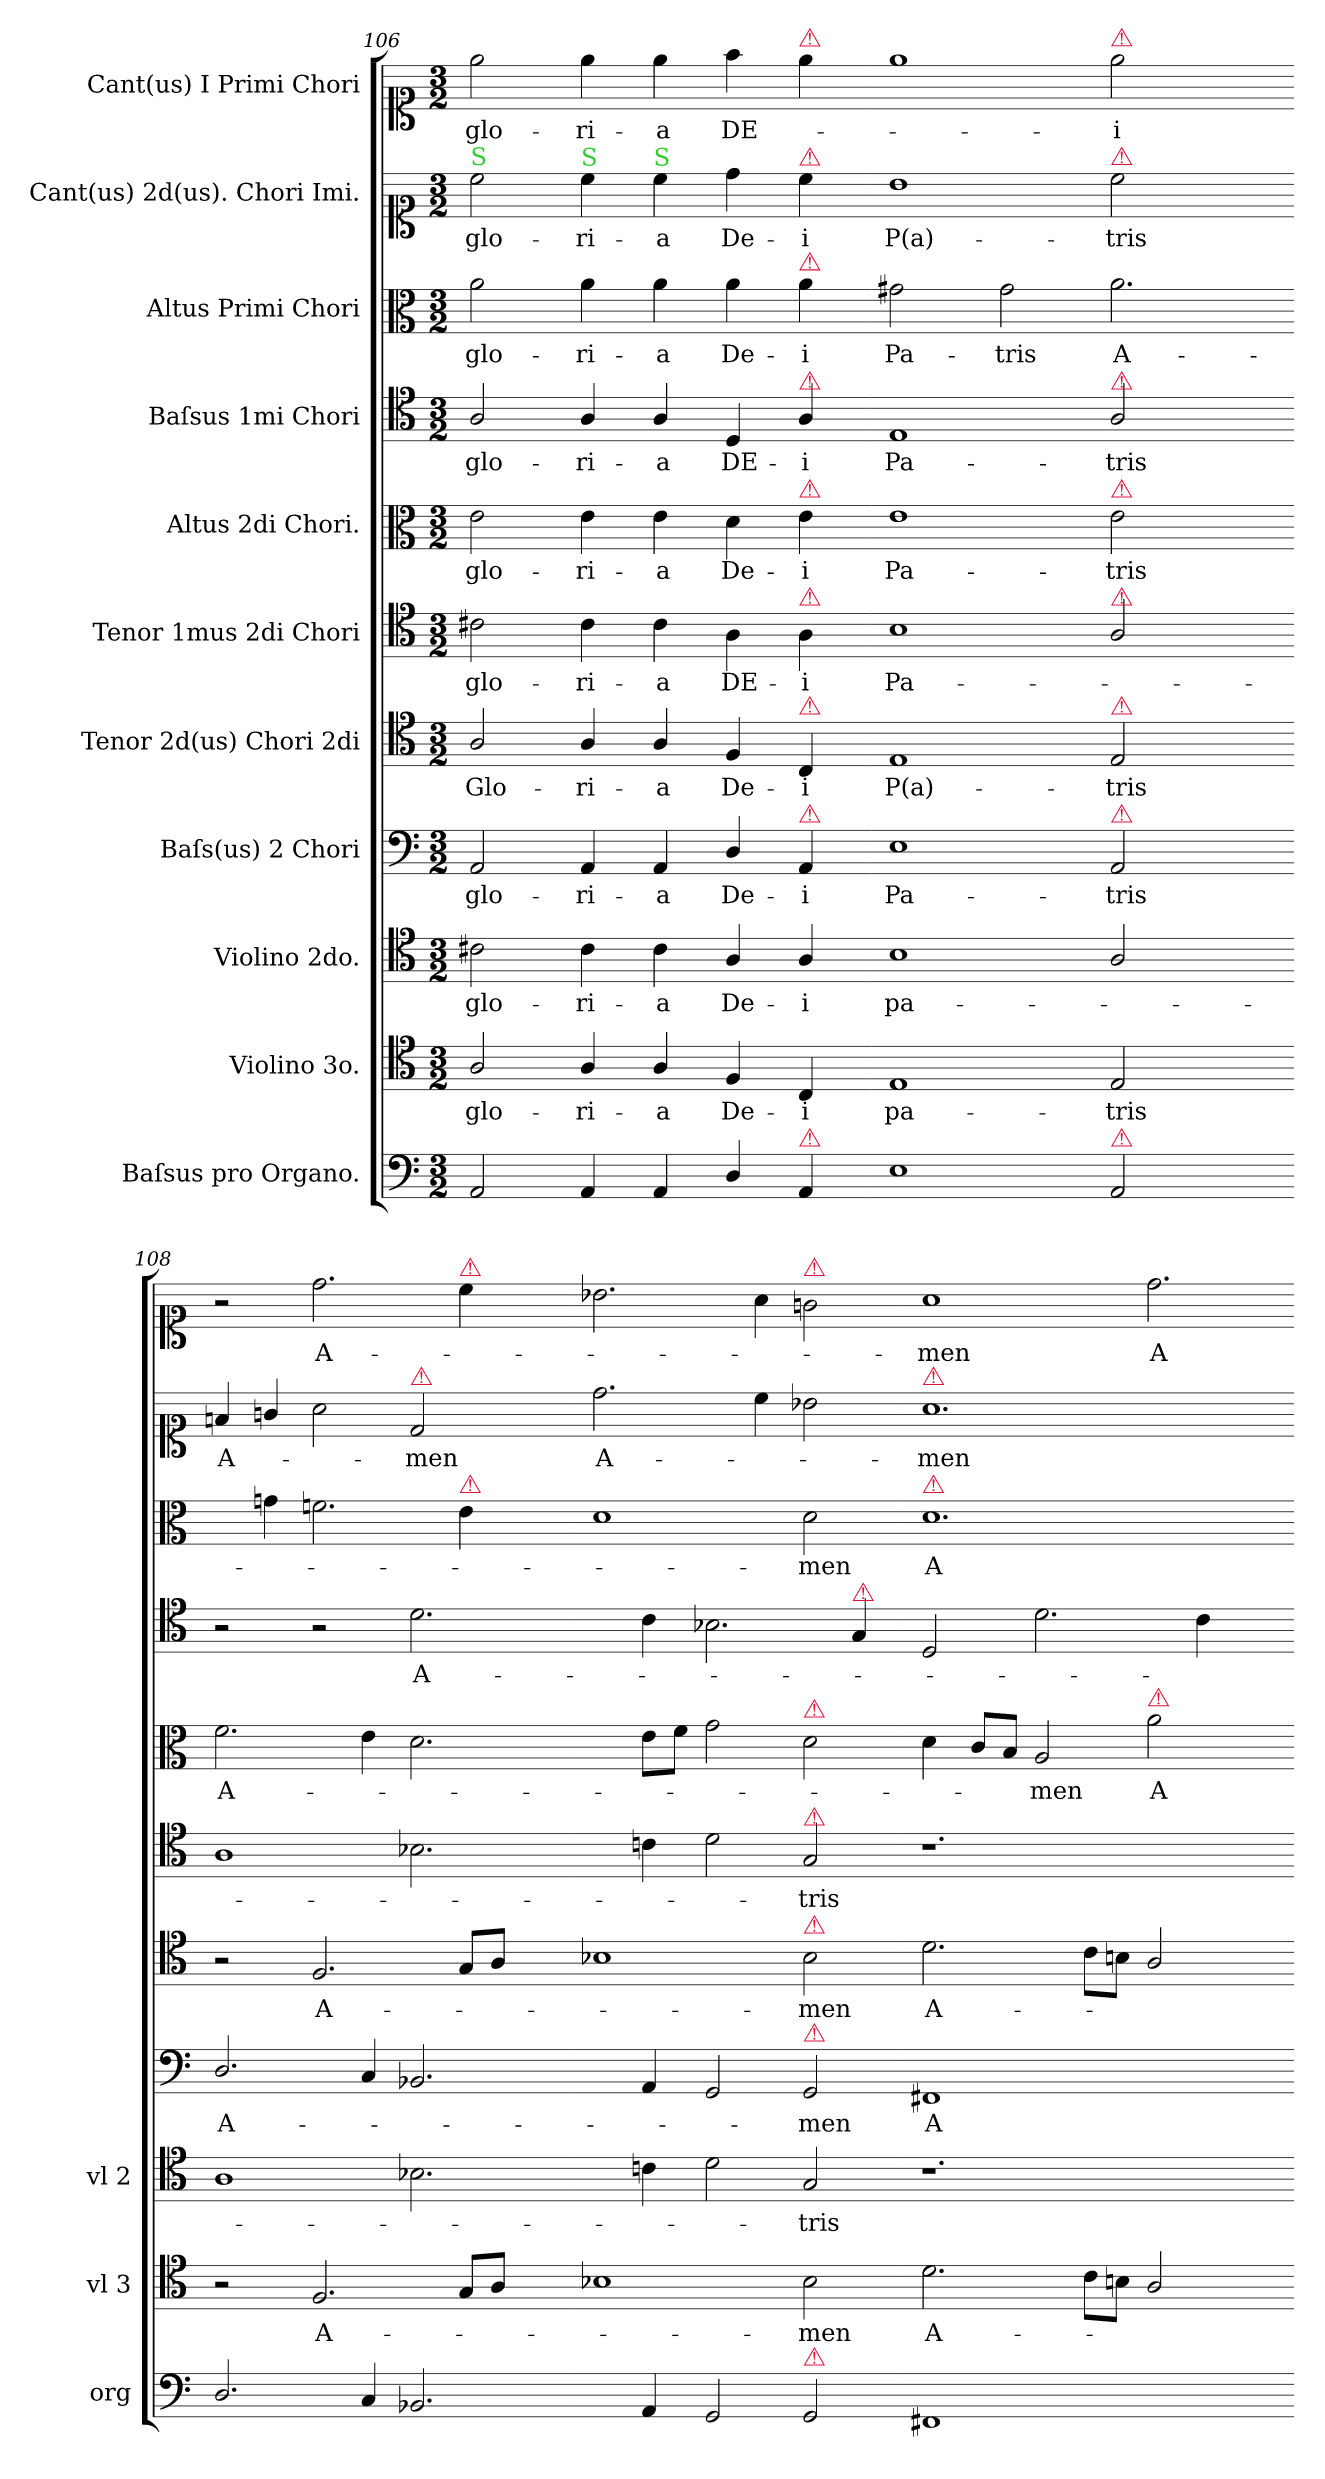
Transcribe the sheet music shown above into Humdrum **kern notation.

**kern	**kern	**text	**kern	**text	**kern	**text	**kern	**text	**kern	**text	**kern	**text	**kern	**text	**kern	**text	**kern	**text	**kern	**text
*part11	*part10	*part10	*part9	*part9	*part8	*part8	*part7	*part7	*part6	*part6	*part5	*part5	*part4	*part4	*part3	*part3	*part2	*part2	*part1	*part1
*staff11	*staff10	*staff10	*staff9	*staff9	*staff8	*staff8	*staff7	*staff7	*staff6	*staff6	*staff5	*staff5	*staff4	*staff4	*staff3	*staff3	*staff2	*staff2	*staff1	*staff1
*I"Baſsus pro Organo.	*I"Violino 3o.	*	*I"Violino 2do.	*	*I"Baſs(us) 2 Chori	*	*I"Tenor 2d(us) Chori 2di	*	*I"Tenor 1mus 2di Chori	*	*I"Altus 2di Chori.	*	*I"Baſsus 1mi Chori	*	*I"Altus Primi Chori	*	*I"Cant(us) 2d(us). Chori Imi.	*	*I"Cant(us) I Primi Chori	*
*I'org	*I'vl 3	*	*I'vl 2	*	*	*	*	*	*	*	*	*	*	*	*	*	*	*	*	*
*clefF4	*clefC4	*	*clefC4	*	*clefF4	*	*clefC4	*	*clefC4	*	*clefC3	*	*clefC4	*	*clefC3	*	*clefC1	*	*clefC1	*
*k[]	*k[]	*	*k[]	*	*k[]	*	*k[]	*	*k[]	*	*k[]	*	*k[]	*	*k[]	*	*k[]	*	*k[]	*
*D:dor	*D:dor	*	*D:dor	*	*D:dor	*	*D:dor	*	*D:dor	*	*D:dor	*	*D:dor	*	*D:dor	*	*D:dor	*	*D:dor	*
*M3/2	*M3/2	*	*M3/2	*	*M3/2	*	*M3/2	*	*M3/2	*	*M3/2	*	*M3/2	*	*M3/2	*	*M3/2	*	*M3/2	*
=106	=106	=106	=106	=106	=106	=106	=106	=106	=106	=106	=106	=106	=106	=106	=106	=106	=106	=106	=106	=106
!	!	!	!	!	!	!	!	!	!	!	!	!	!	!	!	!	!LO:TX:a:color=limegreen:t=S	!	!	!
!	!	!LO:LY:i	!	!LO:LY:i	!	!LO:LY:i	!	!LO:LY:i	!	!LO:LY:i	!	!	!	!LO:LY:i	!	!	!	!	!	!LO:LY:i
2AA/	2A/	glo-	2c#X\	glo-	2AA/	glo-	2A/	Glo-	2c#X\	glo-	2e\	glo-	2A/	glo-	2a\	glo-	2cc\	glo-	2ee\	glo-
!	!	!	!	!	!	!	!	!	!	!	!	!	!	!	!	!	!LO:TX:a:color=limegreen:t=S	!	!	!
!	!	!LO:LY:i	!	!LO:LY:i	!	!LO:LY:i	!	!LO:LY:i	!	!LO:LY:i	!	!	!	!LO:LY:i	!	!	!	!	!	!LO:LY:i
4AA/	4A/	-ri-	4c#\	-ri-	4AA/	-ri-	4A/	-ri-	4c#\	-ri-	4e\	-ri-	4A/	-ri-	4a\	-ri-	4cc\	-ri-	4ee\	-ri-
!	!	!	!	!	!	!	!	!	!	!	!	!	!	!	!	!	!LO:TX:a:color=limegreen:t=S	!	!	!
!	!	!LO:LY:i	!	!LO:LY:i	!	!LO:LY:i	!	!LO:LY:i	!	!LO:LY:i	!	!	!	!LO:LY:i	!	!	!	!	!	!LO:LY:i
4AA/	4A/	-a	4c#\	-a	4AA/	-a	4A/	-a	4c#\	-a	4e\	-a	4A/	-a	4a\	-a	4cc\	-a	4ee\	-a
!	!	!LO:LY:i	!	!LO:LY:i	!	!LO:LY:i	!	!LO:LY:i	!	!LO:LY:i	!	!	!	!LO:LY:i	!	!	!	!	!	!LO:LY:i
4D/	4F/	De-	4A/	De-	4D/	De-	4F/	De-	4A\	DE-	4d\	De-	4D/	DE-	4a\	De-	4dd\	De-	4ff\	DE-
!	!	!	!	!	!	!	!	!	!	!	!	!	!	!	!	!	!	!	!LO:TX:a:color=crimson:t=⚠	!
!	!	!	!	!	!	!	!	!	!	!	!	!	!	!	!	!	!LO:TX:a:color=crimson:t=⚠	!	!	!
!	!	!	!	!	!	!	!	!	!	!	!	!	!	!	!LO:TX:a:color=crimson:t=⚠	!	!	!	!	!
!	!	!	!	!	!	!	!	!	!	!	!	!	!LO:TX:a:color=crimson:t=⚠	!	!	!	!	!	!	!
!	!	!	!	!	!	!	!	!	!	!	!LO:TX:a:color=crimson:t=⚠	!	!	!	!	!	!	!	!	!
!	!	!	!	!	!	!	!	!	!LO:TX:a:color=crimson:t=⚠	!	!	!	!	!	!	!	!	!	!	!
!	!	!	!	!	!	!	!LO:TX:a:color=crimson:t=⚠	!	!	!	!	!	!	!	!	!	!	!	!	!
!	!	!	!	!	!LO:TX:a:color=crimson:t=⚠	!	!	!	!	!	!	!	!	!	!	!	!	!	!	!
!LO:TX:a:color=crimson:t=⚠	!	!	!	!	!	!	!	!	!	!	!	!	!	!	!	!	!	!	!	!
!	!	!LO:LY:i	!	!LO:LY:i	!	!LO:LY:i	!	!LO:LY:i	!	!LO:LY:i	!	!	!	!LO:LY:i	!	!	!	!	!	!
4AA/	4C/	-i	4A/	-i	4AA/	-i	4C/	-i	4A\	-i	4e\	-i	4A/	-i	4a\	-i	4cc\	-i	4ee\	.
=107-	=107-	=107-	=107-	=107-	=107-	=107-	=107-	=107-	=107-	=107-	=107-	=107-	=107-	=107-	=107-	=107-	=107-	=107-	=107-	=107-
!	!	!LO:LY:i	!	!LO:LY:i	!	!LO:LY:i	!	!LO:LY:i	!	!LO:LY:i	!	!	!	!LO:LY:i	!	!	!	!	!	!
1E	1E	pa-	1B	pa-	1E	Pa-	1E	P(a)-	1B	Pa-	1e	Pa-	1E	Pa-	2g#X\	Pa-	1b	P(a)-	1ee	.
.	.	.	.	.	.	.	.	.	.	.	.	.	.	.	2g#\	-tris	.	.	.	.
!	!	!	!	!	!	!	!	!	!	!	!	!	!	!	!	!	!	!	!LO:TX:a:color=crimson:t=⚠	!
!	!	!	!	!	!	!	!	!	!	!	!	!	!	!	!	!	!LO:TX:a:color=crimson:t=⚠	!	!	!
!	!	!	!	!	!	!	!	!	!	!	!	!	!LO:TX:a:color=crimson:t=⚠	!	!	!	!	!	!	!
!	!	!	!	!	!	!	!	!	!	!	!LO:TX:a:color=crimson:t=⚠	!	!	!	!	!	!	!	!	!
!	!	!	!	!	!	!	!	!	!LO:TX:a:color=crimson:t=⚠	!	!	!	!	!	!	!	!	!	!	!
!	!	!	!	!	!	!	!LO:TX:a:color=crimson:t=⚠	!	!	!	!	!	!	!	!	!	!	!	!	!
!	!	!	!	!	!LO:TX:a:color=crimson:t=⚠	!	!	!	!	!	!	!	!	!	!	!	!	!	!	!
!LO:TX:a:color=crimson:t=⚠	!	!	!	!	!	!	!	!	!	!	!	!	!	!	!	!	!	!	!	!
!	!	!LO:LY:i	!	!	!	!LO:LY:i	!	!LO:LY:i	!	!	!	!	!	!LO:LY:i	!	!	!	!	!	!LO:LY:i
2AA/	2E/	-tris	2A/	.	2AA/	-tris	2E/	-tris	2A/	.	2e\	-tris	2A/	-tris	2.a\	A-	2cc\	-tris	2ee\	-i
4ryy	4ryy	.	4ryy	.	4ryy	.	4ryy	.	4ryy	.	4ryy	.	4ryy	.	.	.	4ryy	.	4ryy	.
=108-	=108-	=108-	=108-	=108-	=108-	=108-	=108-	=108-	=108-	=108-	=108-	=108-	=108-	=108-	=108-	=108-	=108-	=108-	=108-	=108-
2.D/	2r	.	1A	.	2.D/	A-	2r	.	1A	.	2.f\	A-	2r	.	4ryy	.	4fn/	A-	2r	.
.	.	.	.	.	.	.	.	.	.	.	.	.	.	.	4gn\	.	4gn/	.	.	.
.	2.F/	A-	.	.	.	.	2.F/	A-	.	.	.	.	2r	.	2.fn\	.	2a\	.	2.dd\	A-
4C/	.	.	.	.	4C/	.	.	.	.	.	4e\	.	.	.	.	.	.	.	.	.
!	!	!	!	!	!	!	!	!	!	!	!	!	!	!	!	!	!LO:TX:a:color=crimson:t=⚠	!	!	!
2.BB-X/	.	.	2.B-X\	.	2.BB-X/	.	.	.	2.B-X\	.	2.d\	.	2.d\	A-	.	.	2d/	-men	.	.
!	!	!	!	!	!	!	!	!	!	!	!	!	!	!	!	!	!	!	!LO:TX:a:color=crimson:t=⚠	!
!	!	!	!	!	!	!	!	!	!	!	!	!	!	!	!LO:TX:a:color=crimson:t=⚠	!	!	!	!	!
.	8G/L	.	.	.	.	.	8G/L	.	.	.	.	.	.	.	4e\	.	.	.	4cc\	.
.	8A/J	.	.	.	.	.	8A/J	.	.	.	.	.	.	.	.	.	.	.	.	.
.	4ryy	.	.	.	.	.	4ryy	.	.	.	.	.	.	.	4ryy	.	4ryy	.	4ryy	.
=109-	=109-	=109-	=109-	=109-	=109-	=109-	=109-	=109-	=109-	=109-	=109-	=109-	=109-	=109-	=109-	=109-	=109-	=109-	=109-	=109-
4ryy	1B-X	.	4ryy	.	4ryy	.	1B-X	.	4ryy	.	4ryy	.	4ryy	.	1d	.	2.dd\	A-	2.b-X\	.
4AA/	.	.	4cn\	.	4AA/	.	.	.	4cn\	.	8e\L	.	4c\	.	.	.	.	.	.	.
.	.	.	.	.	.	.	.	.	.	.	8f\J	.	.	.	.	.	.	.	.	.
2GG/	.	.	2d\	.	2GG/	.	.	.	2d\	.	2g\	.	2.B-X\	.	.	.	.	.	.	.
.	.	.	.	.	.	.	.	.	.	.	.	.	.	.	.	.	4cc\	.	4a\	.
!	!	!	!	!	!	!	!	!	!	!	!	!	!	!	!	!	!	!	!LO:TX:a:color=crimson:t=⚠	!
!	!	!	!	!	!	!	!	!	!	!	!LO:TX:a:color=crimson:t=⚠	!	!	!	!	!	!	!	!	!
!	!	!	!	!	!	!	!	!	!LO:TX:a:color=crimson:t=⚠	!	!	!	!	!	!	!	!	!	!	!
!	!	!	!	!	!	!	!LO:TX:a:color=crimson:t=⚠	!	!	!	!	!	!	!	!	!	!	!	!	!
!	!	!	!	!	!LO:TX:a:color=crimson:t=⚠	!	!	!	!	!	!	!	!	!	!	!	!	!	!	!
!LO:TX:a:color=crimson:t=⚠	!	!	!	!	!	!	!	!	!	!	!	!	!	!	!	!	!	!	!	!
!	!	!	!	!LO:LY:i	!	!	!	!	!	!LO:LY:i	!	!	!	!	!	!	!	!	!	!
2GG/	2B-\	-men	2G/	-tris	2GG/	-men	2B-\	-men	2G/	-tris	2d\	.	.	.	2d\	-men	2b-X\	.	2gn\	.
!	!	!	!	!	!	!	!	!	!	!	!	!	!LO:TX:a:color=crimson:t=⚠	!	!	!	!	!	!	!
.	.	.	.	.	.	.	.	.	.	.	.	.	4G/	.	.	.	.	.	.	.
=110-	=110-	=110-	=110-	=110-	=110-	=110-	=110-	=110-	=110-	=110-	=110-	=110-	=110-	=110-	=110-	=110-	=110-	=110-	=110-	=110-
!	!	!	!	!	!	!	!	!	!	!	!	!	!	!	!	!	!LO:TX:a:color=crimson:t=⚠	!	!	!
!	!	!	!	!	!	!	!	!	!	!	!	!	!	!	!LO:TX:a:color=crimson:t=⚠	!	!	!	!	!
!LO:N:vis=1	!	!	!	!	!LO:N:vis=1	!LO:LY:i	!	!	!	!	!	!	!	!	!	!LO:LY:i	!	!	!	!
1.FF#X	2.d\	A-	1.r	.	1.FF#X	A-	2.d\	A-	1.r	.	4d\	.	2D/	.	1.d	A-	1.a	-men	1a	-men
.	.	.	.	.	.	.	.	.	.	.	8c/L	.	.	.	.	.	.	.	.	.
.	.	.	.	.	.	.	.	.	.	.	8B/J	.	.	.	.	.	.	.	.	.
.	.	.	.	.	.	.	.	.	.	.	2A/	-men	2.d\	.	.	.	.	.	.	.
.	8c\L	.	.	.	.	.	8c\L	.	.	.	.	.	.	.	.	.	.	.	.	.
.	8Bn\J	.	.	.	.	.	8Bn\J	.	.	.	.	.	.	.	.	.	.	.	.	.
!	!	!	!	!	!	!	!	!	!	!	!LO:TX:a:color=crimson:t=⚠	!	!	!	!	!	!	!	!	!
!	!	!	!	!	!	!	!	!	!	!	!	!	!	!	!	!	!	!	!	!LO:LY:i
.	2A/	.	.	.	.	.	2A/	.	.	.	2a\	A-	.	.	.	.	.	.	2.dd\	A-
.	.	.	.	.	.	.	.	.	.	.	.	.	4c\	.	.	.	.	.	.	.
4ryy	4ryy	.	4ryy	.	4ryy	.	4ryy	.	4ryy	.	4ryy	.	4ryy	.	4ryy	.	4ryy	.	.	.
=-	=-	=-	=-	=-	=-	=-	=-	=-	=-	=-	=-	=-	=-	=-	=-	=-	=-	=-	=-	=-
*-	*-	*-	*-	*-	*-	*-	*-	*-	*-	*-	*-	*-	*-	*-	*-	*-	*-	*-	*-	*-
